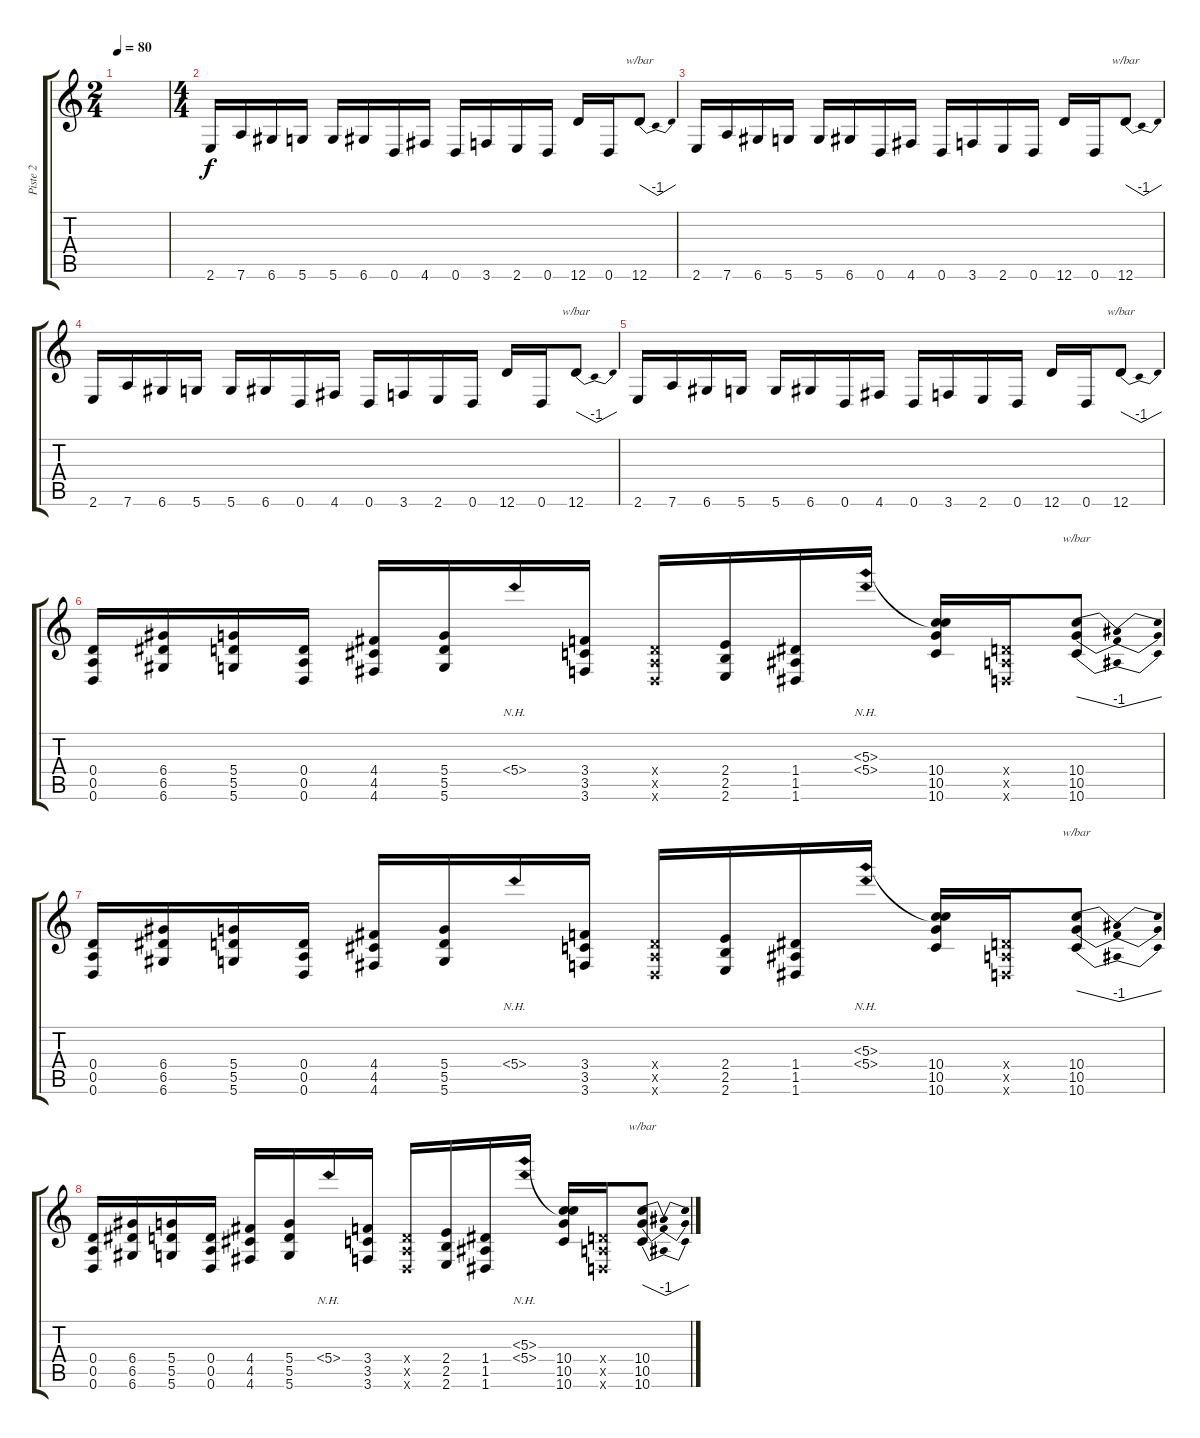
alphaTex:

\track ("Piste 2" "Piste 2") {instrument distortionguitar}
\staff {score tabs}
\tuning (E4 B3 G3 D3 A2 D2) {hide}
\ts (2 4)
\tempo 80
\clef g2
\ks c
|
\ts (4 4)
2.6.16 7.6.16 6.6.16 5.6.16 5.6.16 6.6.16 0.6.16 4.6.16 0.6.16 3.6.16 2.6.16 0.6.16 12.6.16 0.6.16 12.6.8{tbe (dip default 0 0 30 -4 60 0)} |
2.6.16 7.6.16 6.6.16 5.6.16 5.6.16 6.6.16 0.6.16 4.6.16 0.6.16 3.6.16 2.6.16 0.6.16 12.6.16 0.6.16 12.6.8{tbe (dip default 0 0 30 -4 60 0)} |
2.6.16 7.6.16 6.6.16 5.6.16 5.6.16 6.6.16 0.6.16 4.6.16 0.6.16 3.6.16 2.6.16 0.6.16 12.6.16 0.6.16 12.6.8{tbe (dip default 0 0 30 -4 60 0)} |
2.6.16 7.6.16 6.6.16 5.6.16 5.6.16 6.6.16 0.6.16 4.6.16 0.6.16 3.6.16 2.6.16 0.6.16 12.6.16 0.6.16 12.6.8{tbe (dip default 0 0 30 -4 60 0)} |
(0.4 0.5 0.6).16 (6.4 6.5 6.6).16 (5.4 5.5 5.6).16 (0.4 0.5 0.6).16 (4.4 4.5 4.6).16 (5.4 5.5 5.6).16 5.4{nh}.16 (3.4 3.5 3.6).16 (0.4{x} 0.5{x} 0.6{x}).16 (2.4 2.5 2.6).16 (1.4 1.5 1.6).16 (5.3{nh} 5.4{nh}).16 (5.3{t} 10.4 10.5 10.6).16 (0.4{x} 0.5{x} 0.6{x}).16 (10.4 10.5 10.6).8{tbe (dip default 0 0 30 -4 60 0)} |
(0.4 0.5 0.6).16 (6.4 6.5 6.6).16 (5.4 5.5 5.6).16 (0.4 0.5 0.6).16 (4.4 4.5 4.6).16 (5.4 5.5 5.6).16 5.4{nh}.16 (3.4 3.5 3.6).16 (0.4{x} 0.5{x} 0.6{x}).16 (2.4 2.5 2.6).16 (1.4 1.5 1.6).16 (5.3{nh} 5.4{nh}).16 (5.3{t} 10.4 10.5 10.6).16 (0.4{x} 0.5{x} 0.6{x}).16 (10.4 10.5 10.6).8{tbe (dip default 0 0 30 -4 60 0)} |
(0.4 0.5 0.6).16 (6.4 6.5 6.6).16 (5.4 5.5 5.6).16 (0.4 0.5 0.6).16 (4.4 4.5 4.6).16 (5.4 5.5 5.6).16 5.4{nh}.16 (3.4 3.5 3.6).16 (0.4{x} 0.5{x} 0.6{x}).16 (2.4 2.5 2.6).16 (1.4 1.5 1.6).16 (5.3{nh} 5.4{nh}).16 (5.3{t} 10.4 10.5 10.6).16 (0.4{x} 0.5{x} 0.6{x}).16 (10.4 10.5 10.6).8{tbe (dip default 0 0 30 -4 60 0)}
